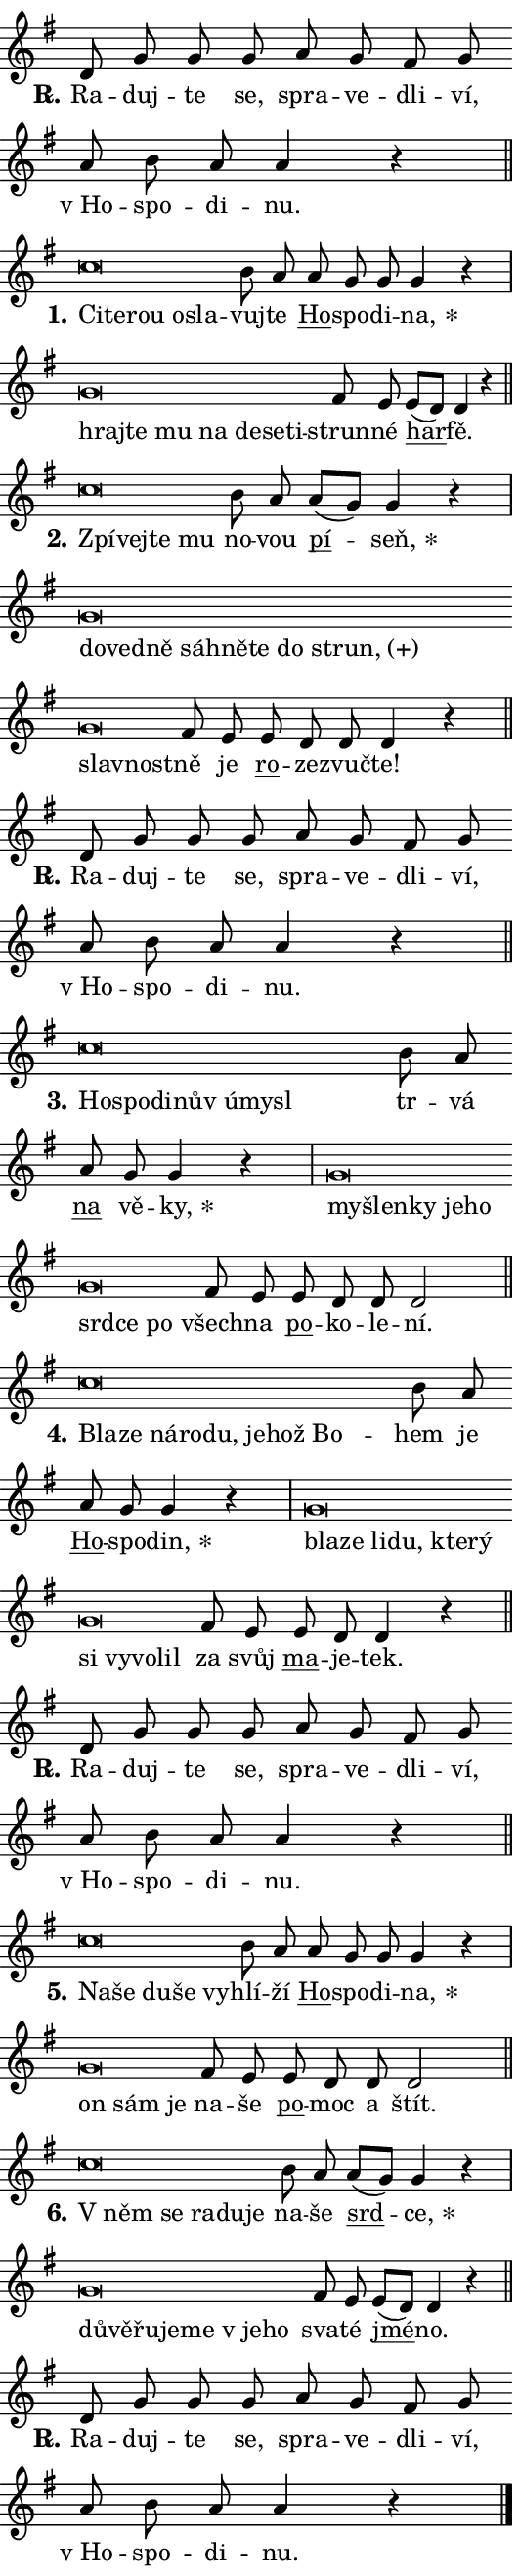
\version "2.24.0"
\header { tagline = "" }
\paper {
  indent = 0\cm
  top-margin = 0\cm
  right-margin = 0.13\cm % to fit lyric hyphens
  bottom-margin = 0\cm
  left-margin = 0\cm
  paper-width = 9\cm
  page-breaking = #ly:one-page-breaking
  system-system-spacing.basic-distance = #11
  score-system-spacing.basic-distance = #11
  ragged-last = ##f
}


%% Author: Thomas Morley
%% https://lists.gnu.org/archive/html/lilypond-user/2020-05/msg00002.html
#(define (line-position grob)
"Returns position of @var[grob} in current system:
   @code{'start}, if at first time-step
   @code{'end}, if at last time-step
   @code{'middle} otherwise
"
  (let* ((col (ly:item-get-column grob))
         (ln (ly:grob-object col 'left-neighbor))
         (rn (ly:grob-object col 'right-neighbor))
         (col-to-check-left (if (ly:grob? ln) ln col))
         (col-to-check-right (if (ly:grob? rn) rn col))
         (break-dir-left
           (and
             (ly:grob-property col-to-check-left 'non-musical #f)
             (ly:item-break-dir col-to-check-left)))
         (break-dir-right
           (and
             (ly:grob-property col-to-check-right 'non-musical #f)
             (ly:item-break-dir col-to-check-right))))
        (cond ((eqv? 1 break-dir-left) 'start)
              ((eqv? -1 break-dir-right) 'end)
              (else 'middle))))

#(define (tranparent-at-line-position vctor)
  (lambda (grob)
  "Relying on @code{line-position} select the relevant enry from @var{vctor}.
Used to determine transparency,"
    (case (line-position grob)
      ((end) (not (vector-ref vctor 0)))
      ((middle) (not (vector-ref vctor 1)))
      ((start) (not (vector-ref vctor 2))))))

noteHeadBreakVisibility =
#(define-music-function (break-visibility)(vector?)
"Makes @code{NoteHead}s transparent relying on @var{break-visibility}"
#{
  \override NoteHead.transparent =
    #(tranparent-at-line-position break-visibility)
#})

#(define delete-ledgers-for-transparent-note-heads
  (lambda (grob)
    "Reads whether a @code{NoteHead} is transparent.
If so this @code{NoteHead} is removed from @code{'note-heads} from
@var{grob}, which is supposed to be @code{LedgerLineSpanner}.
As a result ledgers are not printed for this @code{NoteHead}"
    (let* ((nhds-array (ly:grob-object grob 'note-heads))
           (nhds-list
             (if (ly:grob-array? nhds-array)
                 (ly:grob-array->list nhds-array)
                 '()))
           ;; Relies on the transparent-property being done before
           ;; Staff.LedgerLineSpanner.after-line-breaking is executed.
           ;; This is fragile ...
           (to-keep
             (remove
               (lambda (nhd)
                 (ly:grob-property nhd 'transparent #f))
               nhds-list)))
      ;; TODO find a better method to iterate over grob-arrays, similiar
      ;; to filter/remove etc for lists
      ;; For now rebuilt from scratch
      (set! (ly:grob-object grob 'note-heads)  '())
      (for-each
        (lambda (nhd)
          (ly:pointer-group-interface::add-grob grob 'note-heads nhd))
        to-keep))))

squashNotes = {
  \override NoteHead.X-extent = #'(-0.2 . 0.2)
  \override NoteHead.Y-extent = #'(-0.75 . 0)
  \override NoteHead.stencil =
    #(lambda (grob)
       (let ((pos (ly:grob-property grob 'staff-position)))
         (begin
           (if (< pos -7) (display "ERROR: Lower brevis then expected\n") (display ""))
           (if (<= pos -6) ly:text-interface::print ly:note-head::print))))
}
unSquashNotes = {
  \revert NoteHead.X-extent
  \revert NoteHead.Y-extent
  \revert NoteHead.stencil
}

hideNotes = \noteHeadBreakVisibility #begin-of-line-visible
unHideNotes = \noteHeadBreakVisibility #all-visible

% work-around for resetting accidentals
% https://lilypond.org/doc/v2.23/Documentation/notation/displaying-rhythms#unmetered-music
cadenzaMeasure = {
  \cadenzaOff
  \partial 1024 s1024
  \cadenzaOn
}

#(define-markup-command (accent layout props text) (markup?)
  "Underline accented syllable"
  (interpret-markup layout props
    #{\markup \override #'(offset . 4.3) \underline { #text }#}))

responsum = \markup \concat {
  "R" \hspace #-1.05 \path #0.1 #'((moveto 0 0.07) (lineto 0.9 0.8)) \hspace #0.05 "."
}

spaceSize = #0.6828661417322834 % exact space size for TeX Gyre Schola

\layout {
  \context {
    \Staff
    \remove "Time_signature_engraver"
    \override LedgerLineSpanner.after-line-breaking = #delete-ledgers-for-transparent-note-heads
  }
  \context {
    \Lyrics {
      \override LyricSpace.minimum-distance = \spaceSize
      \override LyricText.font-name = #"TeX Gyre Schola"
      \override LyricText.font-size = 1
      \override StanzaNumber.font-name = #"TeX Gyre Schola Bold"
      \override StanzaNumber.font-size = 1
    }
  }
  \context {
    \Score 
    \override NoteHead.text =
      #(lambda (grob) 
        (let ((pos (ly:grob-property grob 'staff-position)))
          #{\markup {
            \combine
              \halign #-0.55 \raise #(if (= pos -6) 0 0.5) \override #'(thickness . 2) \draw-line #'(3.2 . 0)
              \musicglyph "noteheads.sM1"
          }#}))
  }
}

% magnetic-lyrics.ily
%
%   written by
%     Jean Abou Samra <jean@abou-samra.fr>
%     Werner Lemberg <wl@gnu.org>
%
%   adapted by
%     Jiri Hon <jiri.hon@gmail.com>
%
% Version 2022-Apr-15

% https://www.mail-archive.com/lilypond-user@gnu.org/msg149350.html

#(define (Left_hyphen_pointer_engraver context)
   "Collect syllable-hyphen-syllable occurrences in lyrics and store
them in properties.  This engraver only looks to the left.  For
example, if the lyrics input is @code{foo -- bar}, it does the
following.

@itemize @bullet
@item
Set the @code{text} property of the @code{LyricHyphen} grob between
@q{foo} and @q{bar} to @code{foo}.

@item
Set the @code{left-hyphen} property of the @code{LyricText} grob with
text @q{foo} to the @code{LyricHyphen} grob between @q{foo} and
@q{bar}.
@end itemize

Use this auxiliary engraver in combination with the
@code{lyric-@/text::@/apply-@/magnetic-@/offset!} hook."
   (let ((hyphen #f)
         (text #f))
     (make-engraver
      (acknowledgers
       ((lyric-syllable-interface engraver grob source-engraver)
        (set! text grob)))
      (end-acknowledgers
       ((lyric-hyphen-interface engraver grob source-engraver)
        ;(when (not (grob::has-interface grob 'lyric-space-interface))
          (set! hyphen grob)));)
      ((stop-translation-timestep engraver)
       (when (and text hyphen)
         (ly:grob-set-object! text 'left-hyphen hyphen))
       (set! text #f)
       (set! hyphen #f)))))

#(define (lyric-text::apply-magnetic-offset! grob)
   "If the space between two syllables is less than the value in
property @code{LyricText@/.details@/.squash-threshold}, move the right
syllable to the left so that it gets concatenated with the left
syllable.

Use this function as a hook for
@code{LyricText@/.after-@/line-@/breaking} if the
@code{Left_@/hyphen_@/pointer_@/engraver} is active."
   (let ((hyphen (ly:grob-object grob 'left-hyphen #f)))
     (when hyphen
       (let ((left-text (ly:spanner-bound hyphen LEFT)))
         (when (grob::has-interface left-text 'lyric-syllable-interface)
           (let* ((common (ly:grob-common-refpoint grob left-text X))
                  (this-x-ext (ly:grob-extent grob common X))
                  (left-x-ext
                   (begin
                     ;; Trigger magnetism for left-text.
                     (ly:grob-property left-text 'after-line-breaking)
                     (ly:grob-extent left-text common X)))
                  ;; `delta` is the gap width between two syllables.
                  (delta (- (interval-start this-x-ext)
                            (interval-end left-x-ext)))
                  (details (ly:grob-property grob 'details))
                  (threshold (assoc-get 'squash-threshold details 0.2)))
             (when (< delta threshold)
               (let* (;; We have to manipulate the input text so that
                      ;; ligatures crossing syllable boundaries are not
                      ;; disabled.  For languages based on the Latin
                      ;; script this is essentially a beautification.
                      ;; However, for non-Western scripts it can be a
                      ;; necessity.
                      (lt (ly:grob-property left-text 'text))
                      (rt (ly:grob-property grob 'text))
                      (is-space (grob::has-interface hyphen 'lyric-space-interface))
                      (space (if is-space " " ""))
                      (extra-delta (if is-space spaceSize 0))
                      ;; Append new syllable.
                      (ltrt-space (if (and (string? lt) (string? rt))
                                (string-append lt space rt)
                                (make-concat-markup (list lt space rt))))
                      ;; Right-align `ltrt` to the right side.
                      (ltrt-space-markup (grob-interpret-markup
                               grob
                               (make-translate-markup
                                (cons (interval-length this-x-ext) 0)
                                (make-right-align-markup ltrt-space)))))
                 (begin
                   ;; Don't print `left-text`.
                   (ly:grob-set-property! left-text 'stencil #f)
                   ;; Set text and stencil (which holds all collected
                   ;; syllables so far) and shift it to the left.
                   (ly:grob-set-property! grob 'text ltrt-space)
                   (ly:grob-set-property! grob 'stencil ltrt-space-markup)
                   (ly:grob-translate-axis! grob (- (- delta extra-delta)) X))))))))))


#(define (lyric-hyphen::displace-bounds-first grob)
   ;; Make very sure this callback isn't triggered too early.
   (let ((left (ly:spanner-bound grob LEFT))
         (right (ly:spanner-bound grob RIGHT)))
     (ly:grob-property left 'after-line-breaking)
     (ly:grob-property right 'after-line-breaking)
     (ly:lyric-hyphen::print grob)))

squashThreshold = #0.4

\layout {
  \context {
    \Lyrics
    \consists #Left_hyphen_pointer_engraver
    \override LyricText.after-line-breaking =
      #lyric-text::apply-magnetic-offset!
    \override LyricHyphen.stencil = #lyric-hyphen::displace-bounds-first
    \override LyricText.details.squash-threshold = \squashThreshold
    \override LyricHyphen.minimum-distance = 0
    \override LyricHyphen.minimum-length = \squashThreshold
  }
}

squashText = \override LyricText.details.squash-threshold = 9999
unSquashText = \override LyricText.details.squash-threshold = \squashThreshold

leftText = \override LyricText.self-alignment-X = #LEFT
unLeftText = \revert LyricText.self-alignment-X

starOffset = #(lambda (grob) 
                (let ((x_offset (ly:self-alignment-interface::aligned-on-x-parent grob)))
                  (if (= x_offset 0) 0 (+ x_offset 1.2))))

star = #(define-music-function (syllable)(string?)
"Append star separator at the end of a syllable"
#{
  \once \override LyricText.X-offset = #starOffset
  \lyricmode { \markup {
    #syllable
    \override #'((font-name . "TeX Gyre Schola Bold")) \hspace #0.2 \lower #0.65 \larger "*"
  } }
#})

starAccent = #(define-music-function (syllable)(string?)
"Append star separator at the end of a syllable and make accent"
#{
  \once \override LyricText.X-offset = #starOffset
  \lyricmode { \markup {
    \accent #syllable
    \override #'((font-name . "TeX Gyre Schola Bold")) \hspace #0.2 \lower #0.65 \larger "*"
  } }
#})

breath = #(define-music-function (syllable)(string?)
"Append breathing indicator at the end of a syllable"
#{
  \lyricmode { \markup { #syllable "+" } }
#})

optionalBreath = #(define-music-function (syllable)(string?)
"Append optional breathing indicator at the end of a syllable"
#{
  \lyricmode { \markup { #syllable "(+)" } }
#})


\score {
    <<
        \new Voice = "melody" { \cadenzaOn \key g \major \relative { d'8 g g g a g \bar "" fis g \bar "" a b a a4 r \cadenzaMeasure \bar "||" \break } }
        \new Lyrics \lyricsto "melody" { \lyricmode { \set stanza = \responsum
Ra -- duj -- te se, spra -- ve -- dli -- ví, "v Ho" -- spo -- di -- nu. } }
    >>
    \layout {}
}

\score {
    <<
        \new Voice = "melody" { \cadenzaOn \key g \major \relative { \squashNotes c''\breve*1/16 \hideNotes \breve*1/16 \bar "" \breve*1/16 \bar "" \breve*1/16 \breve*1/16 \bar "" \unHideNotes \unSquashNotes b8 a \bar "" a g g g4 r \cadenzaMeasure \bar "|" \squashNotes g\breve*1/16 \hideNotes \breve*1/16 \bar "" \breve*1/16 \bar "" \breve*1/16 \bar "" \breve*1/16 \bar "" \breve*1/16 \breve*1/16 \bar "" \unHideNotes \unSquashNotes fis8 e \bar "" e[( d)] d4 r \cadenzaMeasure \bar "||" \break } }
        \new Lyrics \lyricsto "melody" { \lyricmode { \set stanza = "1."
\leftText Ci -- \squashText te -- rou o -- sla -- \unLeftText \unSquashText vuj -- te \markup \accent Ho -- spo -- di -- \star na, \leftText hraj -- \squashText te mu na de -- se -- ti -- \unLeftText \unSquashText strun -- né \markup \accent har -- fě. } }
    >>
    \layout {}
}

\score {
    <<
        \new Voice = "melody" { \cadenzaOn \key g \major \relative { \squashNotes c''\breve*1/16 \hideNotes \breve*1/16 \bar "" \breve*1/16 \breve*1/16 \bar "" \unHideNotes \unSquashNotes b8 a \bar "" a[( g)] g4 r \cadenzaMeasure \bar "|" \squashNotes g\breve*1/16 \hideNotes \breve*1/16 \bar "" \breve*1/16 \bar "" \breve*1/16 \bar "" \breve*1/16 \bar "" \breve*1/16 \bar "" \breve*1/16 \bar "" \breve*1/16 \bar "" \breve*1/16 \breve*1/16 \bar "" \unHideNotes \unSquashNotes fis8 e \bar "" e d d d4 r \cadenzaMeasure \bar "||" \break } }
        \new Lyrics \lyricsto "melody" { \lyricmode { \set stanza = "2."
\leftText Zpí -- \squashText vej -- te mu \unLeftText \unSquashText no -- vou \markup \accent pí -- \star seň, \leftText do -- \squashText ved -- ně sáh -- ně -- te do \optionalBreath strun, slav -- nost -- \unLeftText \unSquashText ně je \markup \accent ro -- ze -- zvuč -- te! } }
    >>
    \layout {}
}

\score {
    <<
        \new Voice = "melody" { \cadenzaOn \key g \major \relative { d'8 g g g a g \bar "" fis g \bar "" a b a a4 r \cadenzaMeasure \bar "||" \break } }
        \new Lyrics \lyricsto "melody" { \lyricmode { \set stanza = \responsum
Ra -- duj -- te se, spra -- ve -- dli -- ví, "v Ho" -- spo -- di -- nu. } }
    >>
    \layout {}
}

\score {
    <<
        \new Voice = "melody" { \cadenzaOn \key g \major \relative { \squashNotes c''\breve*1/16 \hideNotes \breve*1/16 \bar "" \breve*1/16 \bar "" \breve*1/16 \bar "" \breve*1/16 \bar "" \breve*1/16 \breve*1/16 \bar "" \unHideNotes \unSquashNotes b8 a \bar "" a g g4 r \cadenzaMeasure \bar "|" \squashNotes g\breve*1/16 \hideNotes \breve*1/16 \bar "" \breve*1/16 \bar "" \breve*1/16 \bar "" \breve*1/16 \bar "" \breve*1/16 \bar "" \breve*1/16 \breve*1/16 \bar "" \unHideNotes \unSquashNotes fis8 e \bar "" e d d d2 \cadenzaMeasure \bar "||" \break } }
        \new Lyrics \lyricsto "melody" { \lyricmode { \set stanza = "3."
\leftText Ho -- \squashText spo -- di -- nův ú -- my -- sl \unLeftText \unSquashText tr -- vá \markup \accent na vě -- \star ky, \leftText my -- \squashText šlen -- ky je -- ho srd -- ce po \unLeftText \unSquashText všech -- na \markup \accent po -- ko -- le -- ní. } }
    >>
    \layout {}
}

\score {
    <<
        \new Voice = "melody" { \cadenzaOn \key g \major \relative { \squashNotes c''\breve*1/16 \hideNotes \breve*1/16 \bar "" \breve*1/16 \bar "" \breve*1/16 \bar "" \breve*1/16 \bar "" \breve*1/16 \bar "" \breve*1/16 \breve*1/16 \bar "" \unHideNotes \unSquashNotes b8 a \bar "" a g g4 r \cadenzaMeasure \bar "|" \squashNotes g\breve*1/16 \hideNotes \breve*1/16 \bar "" \breve*1/16 \bar "" \breve*1/16 \bar "" \breve*1/16 \bar "" \breve*1/16 \bar "" \breve*1/16 \bar "" \breve*1/16 \bar "" \breve*1/16 \breve*1/16 \bar "" \unHideNotes \unSquashNotes fis8 e \bar "" e d d4 r \cadenzaMeasure \bar "||" \break } }
        \new Lyrics \lyricsto "melody" { \lyricmode { \set stanza = "4."
\leftText Bla -- \squashText ze ná -- ro -- du, je -- hož Bo -- \unLeftText \unSquashText hem je \markup \accent Ho -- spo -- \star din, \leftText bla -- \squashText ze li -- du, kte -- rý si vy -- vo -- lil \unLeftText \unSquashText za svůj \markup \accent ma -- je -- tek. } }
    >>
    \layout {}
}

\score {
    <<
        \new Voice = "melody" { \cadenzaOn \key g \major \relative { d'8 g g g a g \bar "" fis g \bar "" a b a a4 r \cadenzaMeasure \bar "||" \break } }
        \new Lyrics \lyricsto "melody" { \lyricmode { \set stanza = \responsum
Ra -- duj -- te se, spra -- ve -- dli -- ví, "v Ho" -- spo -- di -- nu. } }
    >>
    \layout {}
}

\score {
    <<
        \new Voice = "melody" { \cadenzaOn \key g \major \relative { \squashNotes c''\breve*1/16 \hideNotes \breve*1/16 \bar "" \breve*1/16 \bar "" \breve*1/16 \breve*1/16 \bar "" \unHideNotes \unSquashNotes b8 a \bar "" a g g g4 r \cadenzaMeasure \bar "|" \squashNotes g\breve*1/16 \hideNotes \breve*1/16 \breve*1/16 \bar "" \unHideNotes \unSquashNotes fis8 e \bar "" e d d d2 \cadenzaMeasure \bar "||" \break } }
        \new Lyrics \lyricsto "melody" { \lyricmode { \set stanza = "5."
\leftText Na -- \squashText še du -- še vy -- \unLeftText \unSquashText hlí -- ží \markup \accent Ho -- spo -- di -- \star na, \leftText on \squashText sám je \unLeftText \unSquashText na -- še \markup \accent po -- moc a štít. } }
    >>
    \layout {}
}

\score {
    <<
        \new Voice = "melody" { \cadenzaOn \key g \major \relative { \squashNotes c''\breve*1/16 \hideNotes \breve*1/16 \bar "" \breve*1/16 \bar "" \breve*1/16 \breve*1/16 \bar "" \unHideNotes \unSquashNotes b8 a \bar "" a[( g)] g4 r \cadenzaMeasure \bar "|" \squashNotes g\breve*1/16 \hideNotes \breve*1/16 \bar "" \breve*1/16 \bar "" \breve*1/16 \bar "" \breve*1/16 \bar "" \breve*1/16 \breve*1/16 \bar "" \unHideNotes \unSquashNotes fis8 e \bar "" e[( d)] d4 r \cadenzaMeasure \bar "||" \break } }
        \new Lyrics \lyricsto "melody" { \lyricmode { \set stanza = "6."
\leftText "V něm" \squashText se ra -- du -- je \unLeftText \unSquashText na -- še \markup \accent srd -- \star ce, \leftText dů -- \squashText vě -- řu -- je -- me "v je" -- ho \unLeftText \unSquashText sva -- té \markup \accent jmé -- no. } }
    >>
    \layout {}
}

\score {
    <<
        \new Voice = "melody" { \cadenzaOn \key g \major \relative { d'8 g g g a g \bar "" fis g \bar "" a b a a4 r \cadenzaMeasure \bar "||" \break } \bar "|." }
        \new Lyrics \lyricsto "melody" { \lyricmode { \set stanza = \responsum
Ra -- duj -- te se, spra -- ve -- dli -- ví, "v Ho" -- spo -- di -- nu. } }
    >>
    \layout {}
}
